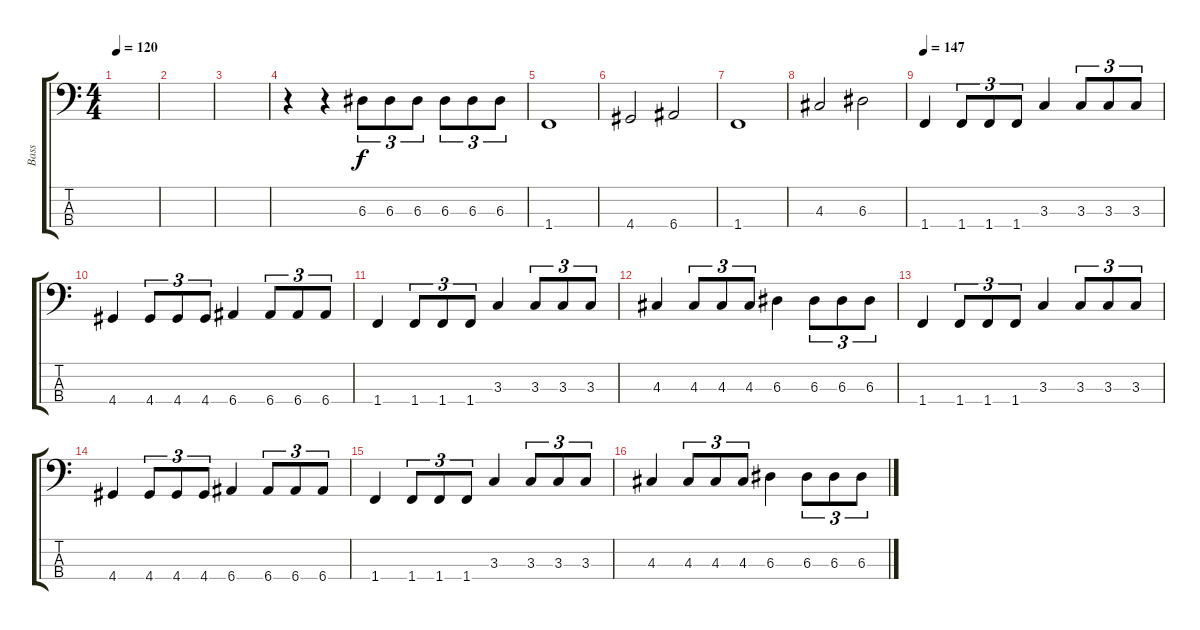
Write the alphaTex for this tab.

\track ("Bass" "Bass") {instrument electricbassfinger}
\staff {score tabs}
\tuning (G2 D2 A1 E1) {hide}
\ts (4 4)
\tempo 120
\tempo 140
\tempo 120
\clef f4
\ks c
|
|
|
r.4 r.4 6.3.8{tu (3 2)} 6.3.8{tu (3 2)} 6.3.8{tu (3 2)} 6.3.8{tu (3 2)} 6.3.8{tu (3 2)} 6.3.8{tu (3 2)} |
1.4.1 |
4.4.2 6.4.2 |
1.4.1 |
4.3.2 6.3.2 |
\tempo 147
1.4.4 1.4.8{tu (3 2)} 1.4.8{tu (3 2)} 1.4.8{tu (3 2)} 3.3.4 3.3.8{tu (3 2)} 3.3.8{tu (3 2)} 3.3.8{tu (3 2)} |
4.4.4 4.4.8{tu (3 2)} 4.4.8{tu (3 2)} 4.4.8{tu (3 2)} 6.4.4 6.4.8{tu (3 2)} 6.4.8{tu (3 2)} 6.4.8{tu (3 2)} |
1.4.4 1.4.8{tu (3 2)} 1.4.8{tu (3 2)} 1.4.8{tu (3 2)} 3.3.4 3.3.8{tu (3 2)} 3.3.8{tu (3 2)} 3.3.8{tu (3 2)} |
4.3.4 4.3.8{tu (3 2)} 4.3.8{tu (3 2)} 4.3.8{tu (3 2)} 6.3.4 6.3.8{tu (3 2)} 6.3.8{tu (3 2)} 6.3.8{tu (3 2)} |
1.4.4 1.4.8{tu (3 2)} 1.4.8{tu (3 2)} 1.4.8{tu (3 2)} 3.3.4 3.3.8{tu (3 2)} 3.3.8{tu (3 2)} 3.3.8{tu (3 2)} |
4.4.4 4.4.8{tu (3 2)} 4.4.8{tu (3 2)} 4.4.8{tu (3 2)} 6.4.4 6.4.8{tu (3 2)} 6.4.8{tu (3 2)} 6.4.8{tu (3 2)} |
1.4.4 1.4.8{tu (3 2)} 1.4.8{tu (3 2)} 1.4.8{tu (3 2)} 3.3.4 3.3.8{tu (3 2)} 3.3.8{tu (3 2)} 3.3.8{tu (3 2)} |
4.3.4 4.3.8{tu (3 2)} 4.3.8{tu (3 2)} 4.3.8{tu (3 2)} 6.3.4 6.3.8{tu (3 2)} 6.3.8{tu (3 2)} 6.3.8{tu (3 2)}
